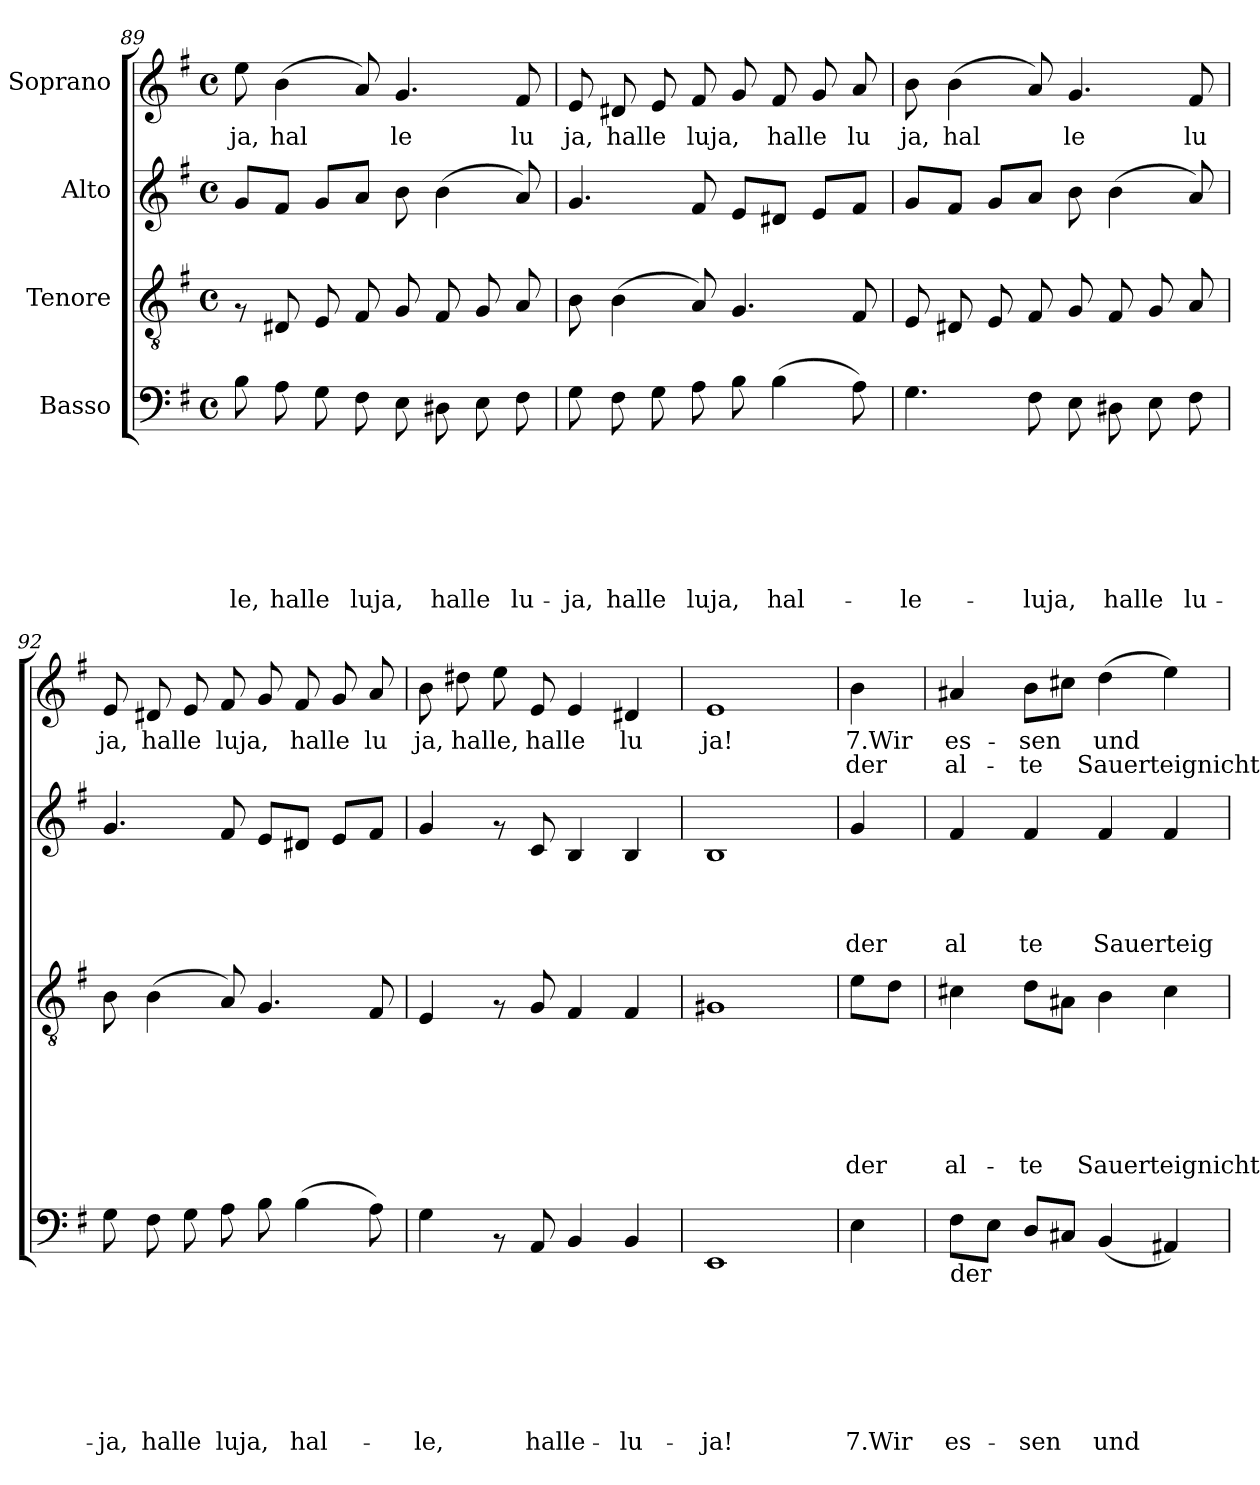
**kern	**text	**text	**text	**text	**text	**text	**text	**kern	**text	**text	**text	**text	**text	**text	**kern	**text	**text	**text	**text	**kern	**text	**text
*part4	*part4	*part4	*part4	*part4	*part4	*part4	*part4	*part3	*part3	*part3	*part3	*part3	*part3	*part3	*part2	*part2	*part2	*part2	*part2	*part1	*part1	*part1
*staff4	*staff4	*staff4	*staff4	*staff4	*staff4	*staff4	*staff4	*staff3	*staff3	*staff3	*staff3	*staff3	*staff3	*staff3	*staff2	*staff2	*staff2	*staff2	*staff2	*staff1	*staff1	*staff1
*I"Basso	*	*	*	*	*	*	*	*I"Tenore	*	*	*	*	*	*	*I"Alto	*	*	*	*	*I"Soprano	*	*
!!LO:PB:g=z
*clefF4	*	*	*	*	*	*	*	*clefGv2	*	*	*	*	*	*	*clefG2	*	*	*	*	*clefG2	*	*
*k[f#]	*	*	*	*	*	*	*	*k[f#]	*	*	*	*	*	*	*k[f#]	*	*	*	*	*k[f#]	*	*
*G:	*	*	*	*	*	*	*	*G:	*	*	*	*	*	*	*G:	*	*	*	*	*G:	*	*
*M4/4	*	*	*	*	*	*	*	*M4/4	*	*	*	*	*	*	*M4/4	*	*	*	*	*M4/4	*	*
*met(c)	*	*	*	*	*	*	*	*met(c)	*	*	*	*	*	*	*met(c)	*	*	*	*	*met(c)	*	*
=89	=89	=89	=89	=89	=89	=89	=89	=89	=89	=89	=89	=89	=89	=89	=89	=89	=89	=89	=89	=89	=89	=89
!	!	!	!	!	!	!	!LO:LY:b:rj	!	!	!	!	!	!	!	!	!	!	!	!	!	!LO:LY:a:rj	!
8B\	.	.	.	.	.	.	le,	8rF	.	.	.	.	.	.	8g/L	.	.	.	.	8ee\	ja,	.
!	!	!	!	!	!	!	!LO:LY:b:rj	!	!	!	!	!	!	!	!	!	!	!	!	!	!LO:LY:a:rj	!
8A\	.	.	.	.	.	.	halle	8D#X/	.	.	.	.	.	.	8f#/J	.	.	.	.	(>4b\	hal	.
8G\	.	.	.	.	.	.	.	8E/	.	.	.	.	.	.	8g/L	.	.	.	.	.	.	.
!	!	!	!	!	!	!	!LO:LY:b:rj	!	!	!	!	!	!	!	!	!	!	!	!	!	!	!
8F#\	.	.	.	.	.	.	luja,	8F#/	.	.	.	.	.	.	8a/J	.	.	.	.	8a/)	.	.
!	!	!	!	!	!	!	!	!	!	!	!	!	!	!	!	!	!	!	!	!	!LO:LY:a:rj	!
8E\	.	.	.	.	.	.	.	8G/	.	.	.	.	.	.	8b\	.	.	.	.	4.g/	le	.
!	!	!	!	!	!	!	!LO:LY:b:rj	!	!	!	!	!	!	!	!	!	!	!	!	!	!	!
8D#X\	.	.	.	.	.	.	halle	8F#/	.	.	.	.	.	.	(>4b\	.	.	.	.	.	.	.
8E\	.	.	.	.	.	.	.	8G/	.	.	.	.	.	.	.	.	.	.	.	.	.	.
!	!	!	!	!	!	!	!LO:LY:b:rj	!	!	!	!	!	!	!	!	!	!	!	!	!	!LO:LY:a:rj	!
8F#\	.	.	.	.	.	.	lu-	8A/	.	.	.	.	.	.	8a/)	.	.	.	.	8f#/	lu	.
=90	=90	=90	=90	=90	=90	=90	=90	=90	=90	=90	=90	=90	=90	=90	=90	=90	=90	=90	=90	=90	=90	=90
!	!	!	!	!	!	!	!LO:LY:b:rj	!	!	!	!	!	!	!	!	!	!	!	!	!	!LO:LY:a:rj	!
8G\	.	.	.	.	.	.	-ja,	8B\	.	.	.	.	.	.	4.g/	.	.	.	.	8e/	ja,	.
!	!	!	!	!	!	!	!LO:LY:b:rj	!	!	!	!	!	!	!	!	!	!	!	!	!	!LO:LY:a:rj	!
8F#\	.	.	.	.	.	.	halle	(>4B\	.	.	.	.	.	.	.	.	.	.	.	8d#X/	halle	.
8G\	.	.	.	.	.	.	.	.	.	.	.	.	.	.	.	.	.	.	.	8e/	.	.
!	!	!	!	!	!	!	!LO:LY:b:rj	!	!	!	!	!	!	!	!	!	!	!	!	!	!LO:LY:a:rj	!
8A\	.	.	.	.	.	.	luja,	8A/)	.	.	.	.	.	.	8f#/	.	.	.	.	8f#/	luja,	.
8B\	.	.	.	.	.	.	.	4.G/	.	.	.	.	.	.	8e/L	.	.	.	.	8g/	.	.
!	!	!	!	!	!	!	!LO:LY:b:rj	!	!	!	!	!	!	!	!	!	!	!	!	!	!LO:LY:a:rj	!
(>4B\	.	.	.	.	.	.	hal-	.	.	.	.	.	.	.	8d#X/J	.	.	.	.	8f#/	halle	.
.	.	.	.	.	.	.	.	.	.	.	.	.	.	.	8e/L	.	.	.	.	8g/	.	.
!	!	!	!	!	!	!	!	!	!	!	!	!	!	!	!	!	!	!	!	!	!LO:LY:a:rj	!
8A\)	.	.	.	.	.	.	.	8F#/	.	.	.	.	.	.	8f#/J	.	.	.	.	8a/	lu	.
=91	=91	=91	=91	=91	=91	=91	=91	=91	=91	=91	=91	=91	=91	=91	=91	=91	=91	=91	=91	=91	=91	=91
!	!	!	!	!	!	!	!LO:LY:b:rj	!	!	!	!	!	!	!	!	!	!	!	!	!	!LO:LY:a:rj	!
4.G\	.	.	.	.	.	.	-le-	8E/	.	.	.	.	.	.	8g/L	.	.	.	.	8b\	ja,	.
!	!	!	!	!	!	!	!	!	!	!	!	!	!	!	!	!	!	!	!	!	!LO:LY:a:rj	!
.	.	.	.	.	.	.	.	8D#X/	.	.	.	.	.	.	8f#/J	.	.	.	.	(>4b\	hal	.
.	.	.	.	.	.	.	.	8E/	.	.	.	.	.	.	8g/L	.	.	.	.	.	.	.
!	!	!	!	!	!	!	!LO:LY:b:rj	!	!	!	!	!	!	!	!	!	!	!	!	!	!	!
8F#\	.	.	.	.	.	.	-luja,	8F#/	.	.	.	.	.	.	8a/J	.	.	.	.	8a/)	.	.
!	!	!	!	!	!	!	!	!	!	!	!	!	!	!	!	!	!	!	!	!	!LO:LY:a:rj	!
8E\	.	.	.	.	.	.	.	8G/	.	.	.	.	.	.	8b\	.	.	.	.	4.g/	le	.
!	!	!	!	!	!	!	!LO:LY:b:rj	!	!	!	!	!	!	!	!	!	!	!	!	!	!	!
8D#X\	.	.	.	.	.	.	halle	8F#/	.	.	.	.	.	.	(>4b\	.	.	.	.	.	.	.
8E\	.	.	.	.	.	.	.	8G/	.	.	.	.	.	.	.	.	.	.	.	.	.	.
!	!	!	!	!	!	!	!LO:LY:b:rj	!	!	!	!	!	!	!	!	!	!	!	!	!	!LO:LY:a:rj	!
8F#\	.	.	.	.	.	.	lu-	8A/	.	.	.	.	.	.	8a/)	.	.	.	.	8f#/	lu	.
=92	=92	=92	=92	=92	=92	=92	=92	=92	=92	=92	=92	=92	=92	=92	=92	=92	=92	=92	=92	=92	=92	=92
!	!	!	!	!	!	!	!LO:LY:b:rj	!	!	!	!	!	!	!	!	!	!	!	!	!	!LO:LY:a:rj	!
8G\	.	.	.	.	.	.	-ja,	8B\	.	.	.	.	.	.	4.g/	.	.	.	.	8e/	ja,	.
!	!	!	!	!	!	!	!LO:LY:b:rj	!	!	!	!	!	!	!	!	!	!	!	!	!	!LO:LY:a:rj	!
8F#\	.	.	.	.	.	.	halle	(>4B\	.	.	.	.	.	.	.	.	.	.	.	8d#X/	halle	.
8G\	.	.	.	.	.	.	.	.	.	.	.	.	.	.	.	.	.	.	.	8e/	.	.
!	!	!	!	!	!	!	!LO:LY:b:rj	!	!	!	!	!	!	!	!	!	!	!	!	!	!LO:LY:a:rj	!
8A\	.	.	.	.	.	.	luja,	8A/)	.	.	.	.	.	.	8f#/	.	.	.	.	8f#/	luja,	.
8B\	.	.	.	.	.	.	.	4.G/	.	.	.	.	.	.	8e/L	.	.	.	.	8g/	.	.
!	!	!	!	!	!	!	!LO:LY:b:rj	!	!	!	!	!	!	!	!	!	!	!	!	!	!LO:LY:a:rj	!
(>4B\	.	.	.	.	.	.	hal-	.	.	.	.	.	.	.	8d#X/J	.	.	.	.	8f#/	halle	.
.	.	.	.	.	.	.	.	.	.	.	.	.	.	.	8e/L	.	.	.	.	8g/	.	.
!	!	!	!	!	!	!	!	!	!	!	!	!	!	!	!	!	!	!	!	!	!LO:LY:a:rj	!
8A\)	.	.	.	.	.	.	.	8F#/	.	.	.	.	.	.	8f#/J	.	.	.	.	8a/	lu	.
=93	=93	=93	=93	=93	=93	=93	=93	=93	=93	=93	=93	=93	=93	=93	=93	=93	=93	=93	=93	=93	=93	=93
!	!	!	!	!	!	!	!LO:LY:b:rj	!	!	!	!	!	!	!	!	!	!	!	!	!	!LO:LY:a:rj	!
4G\	.	.	.	.	.	.	-le,	4E/	.	.	.	.	.	.	4g/	.	.	.	.	8b\	ja,	.
!	!	!	!	!	!	!	!	!	!	!	!	!	!	!	!	!	!	!	!	!	!LO:LY:a:rj	!
.	.	.	.	.	.	.	.	.	.	.	.	.	.	.	.	.	.	.	.	8dd#X\	halle,	.
8rAA	.	.	.	.	.	.	.	8rF	.	.	.	.	.	.	8rf	.	.	.	.	8ee\	.	.
!	!	!	!	!	!	!	!LO:LY:b:rj	!	!	!	!	!	!	!	!	!	!	!	!	!	!LO:LY:a:rj	!
8AA/	.	.	.	.	.	.	halle-	8G/	.	.	.	.	.	.	8c/	.	.	.	.	8e/	halle	.
4BB/	.	.	.	.	.	.	.	4F#/	.	.	.	.	.	.	4B/	.	.	.	.	4e/	.	.
!	!	!	!	!	!	!	!LO:LY:b:rj	!	!	!	!	!	!	!	!	!	!	!	!	!	!LO:LY:a:rj	!
4BB/	.	.	.	.	.	.	-lu-	4F#/	.	.	.	.	.	.	4B/	.	.	.	.	4d#X/	lu	.
=94	=94	=94	=94	=94	=94	=94	=94	=94	=94	=94	=94	=94	=94	=94	=94	=94	=94	=94	=94	=94	=94	=94
!	!	!	!	!	!	!	!LO:LY:b:rj	!	!	!	!	!	!	!	!	!	!	!	!	!	!LO:LY:a:rj	!
1EE	.	.	.	.	.	.	-ja!	1G#X	.	.	.	.	.	.	1B	.	.	.	.	1e	ja!	.
!!LO:LB:g=z
=95!	=95!	=95!	=95!	=95!	=95!	=95!	=95!	=95!	=95!	=95!	=95!	=95!	=95!	=95!	=95!	=95!	=95!	=95!	=95!	=95!	=95!	=95!
!	!	!	!	!	!	!	!LO:LY:b:rj	!	!	!	!	!	!	!LO:LY:b:rj	!	!	!	!	!LO:LY:b:rj	!	!LO:LY:b:rj	!LO:LY:b:rj
4E\	.	.	.	.	.	.	7.Wir	8e\L	.	.	.	.	.	der	4g/	.	.	.	der	4b\	7.Wir	der
.	.	.	.	.	.	.	.	8d\J	.	.	.	.	.	.	.	.	.	.	.	.	.	.
=96	=96	=96	=96	=96	=96	=96	=96	=96	=96	=96	=96	=96	=96	=96	=96	=96	=96	=96	=96	=96	=96	=96
!LO:TX:b:t=der	!	!	!	!	!	!	!	!	!	!	!	!	!	!	!	!	!	!	!	!	!	!
!	!	!	!	!	!	!	!LO:LY:b:rj	!	!	!	!	!	!	!LO:LY:b:rj	!	!	!	!	!LO:LY:b:rj	!	!LO:LY:b:rj	!LO:LY:b:rj
8F#\L	.	.	.	.	.	.	es-	4c#X\	.	.	.	.	.	al-	4f#/	.	.	.	al	4a#X/	es-	al-
8E\J	.	.	.	.	.	.	.	.	.	.	.	.	.	.	.	.	.	.	.	.	.	.
!	!	!	!	!	!	!	!LO:LY:b:rj	!	!	!	!	!	!	!LO:LY:b:rj	!	!	!	!	!LO:LY:b:rj	!	!LO:LY:b:rj	!LO:LY:b:rj
8D/L	.	.	.	.	.	.	-sen	8d\L	.	.	.	.	.	-te	4f#/	.	.	.	te	8b\L	-sen	-te
8C#X/J	.	.	.	.	.	.	.	8A#X\J	.	.	.	.	.	.	.	.	.	.	.	8cc#X\J	.	.
!	!	!	!	!	!	!	!LO:LY:b:rj	!	!	!	!	!	!	!LO:LY:b:rj	!	!	!	!	!LO:LY:b:rj	!	!LO:LY:b:rj	!LO:LY:b:rj
(<4BB/	.	.	.	.	.	.	und	4B\	.	.	.	.	.	Sauerteignicht	4f#/	.	.	.	Sauerteig	(>4dd\	und	Sauerteignicht
4AA#X/)	.	.	.	.	.	.	.	4c#\	.	.	.	.	.	.	4f#/	.	.	.	.	4ee\)	.	.
=	=	=	=	=	=	=	=	=	=	=	=	=	=	=	=	=	=	=	=	=	=	=
*-	*-	*-	*-	*-	*-	*-	*-	*-	*-	*-	*-	*-	*-	*-	*-	*-	*-	*-	*-	*-	*-	*-
